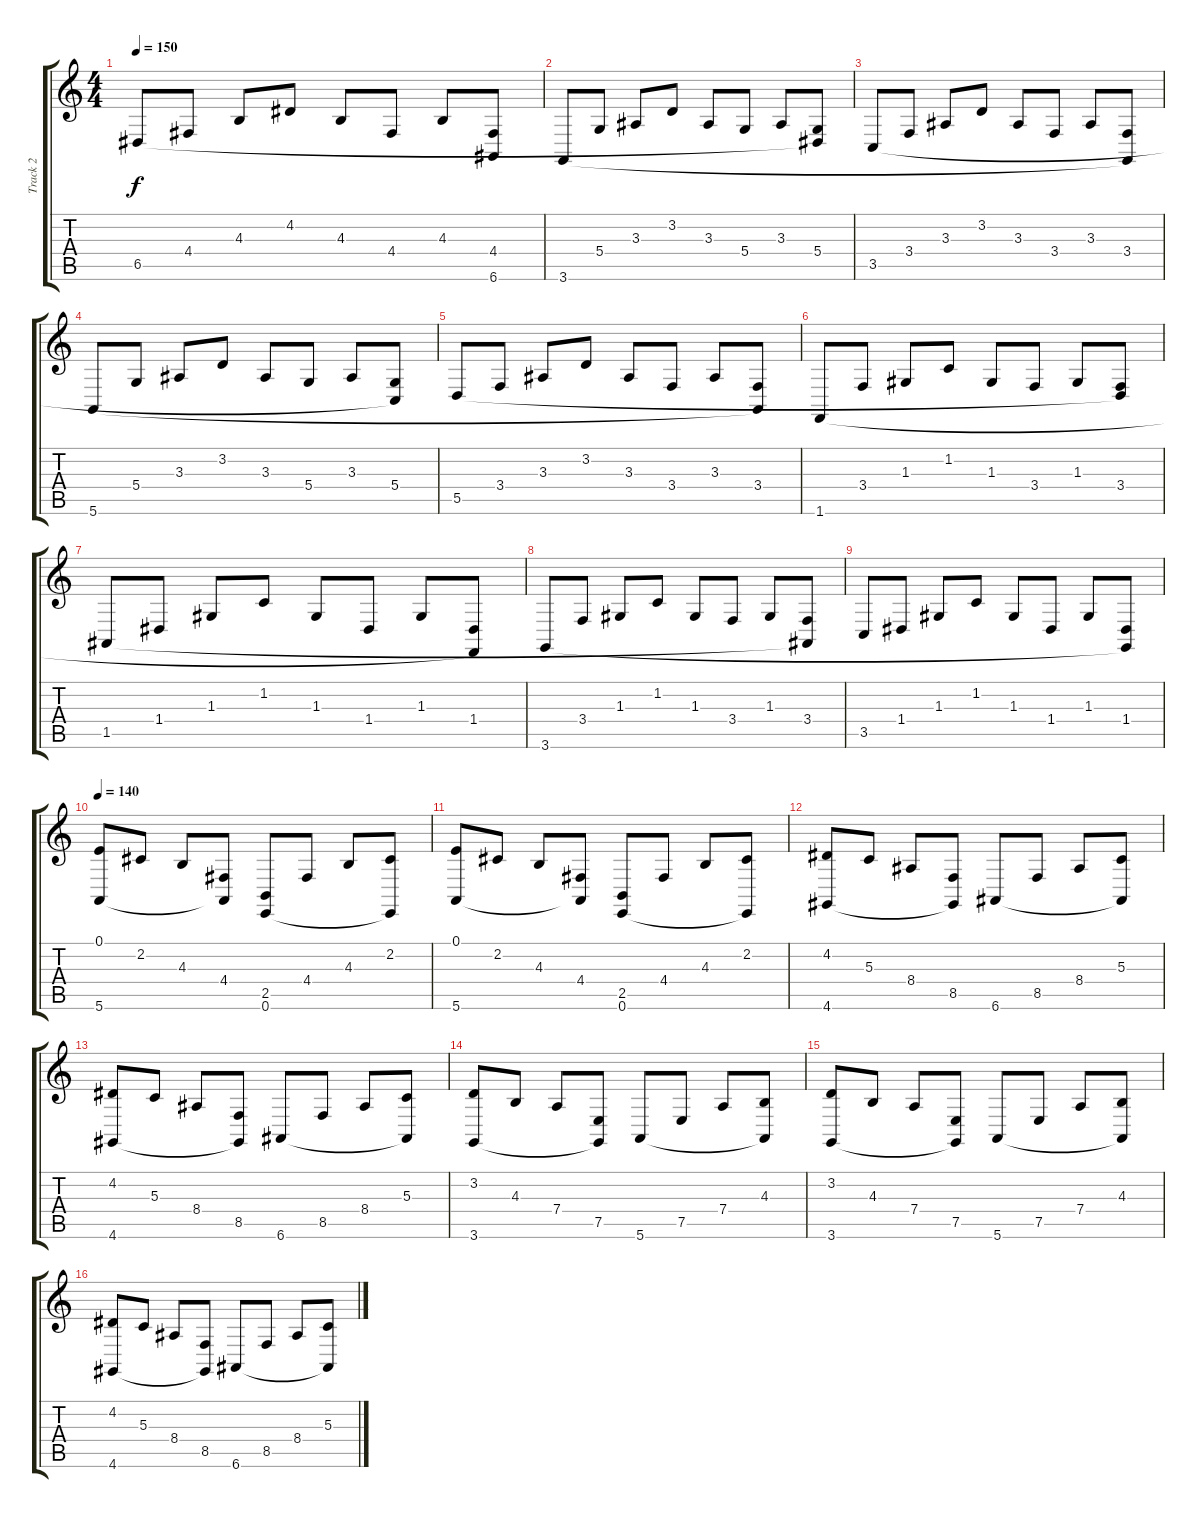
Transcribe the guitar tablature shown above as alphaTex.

\track ("Track 2" "Track 2") {instrument tremolostrings}
\staff {score tabs}
\tuning (E4 B3 G3 D3 A2 E2) {hide}
\ts (4 4)
\tempo 150
\clef g2
\ks c
6.5.8{dy f} 4.4.8 4.3.8 4.2.8 4.3.8 4.4.8 4.3.8 (4.4 6.6{t}).8 |
3.6.8 5.4.8 3.3.8 3.2.8 3.3.8 5.4.8 3.3.8 (5.4 6.5{t}).8 |
3.5.8 3.4.8 3.3.8 3.2.8 3.3.8 3.4.8 3.3.8 (3.4 3.6{t}).8 |
5.6.8 5.4.8 3.3.8 3.2.8 3.3.8 5.4.8 3.3.8 (5.4 3.5{t}).8 |
5.5.8 3.4.8 3.3.8 3.2.8 3.3.8 3.4.8 3.3.8 (3.4 5.6{t}).8 |
1.6.8 3.4.8 1.3.8 1.2.8 1.3.8 3.4.8 1.3.8 (3.4 5.5{t}).8 |
1.5.8 1.4.8 1.3.8 1.2.8 1.3.8 1.4.8 1.3.8 (1.4 1.6{t}).8 |
3.6.8 3.4.8 1.3.8 1.2.8 1.3.8 3.4.8 1.3.8 (3.4 1.5{t}).8 |
3.5.8 1.4.8 1.3.8 1.2.8 1.3.8 1.4.8 1.3.8 (1.4 3.6{t}).8 |
\tempo 140
(0.1 5.6).8 2.2.8 4.3.8 (4.4 5.6{t}).8 (2.5 0.6).8 4.4.8 4.3.8 (2.2 0.6{t}).8 |
(0.1 5.6).8 2.2.8 4.3.8 (4.4 5.6{t}).8 (2.5 0.6).8 4.4.8 4.3.8 (2.2 0.6{t}).8 |
(4.2 4.6).8 5.3.8 8.4.8 (8.5 4.6{t}).8 6.6.8 8.5.8 8.4.8 (5.3 6.6{t}).8 |
(4.2 4.6).8 5.3.8 8.4.8 (8.5 4.6{t}).8 6.6.8 8.5.8 8.4.8 (5.3 6.6{t}).8 |
(3.2 3.6).8 4.3.8 7.4.8 (7.5 3.6{t}).8 5.6.8 7.5.8 7.4.8 (4.3 5.6{t}).8 |
(3.2 3.6).8 4.3.8 7.4.8 (7.5 3.6{t}).8 5.6.8 7.5.8 7.4.8 (4.3 5.6{t}).8 |
(4.2 4.6).8 5.3.8 8.4.8 (8.5 4.6{t}).8 6.6.8 8.5.8 8.4.8 (5.3 6.6{t}).8
